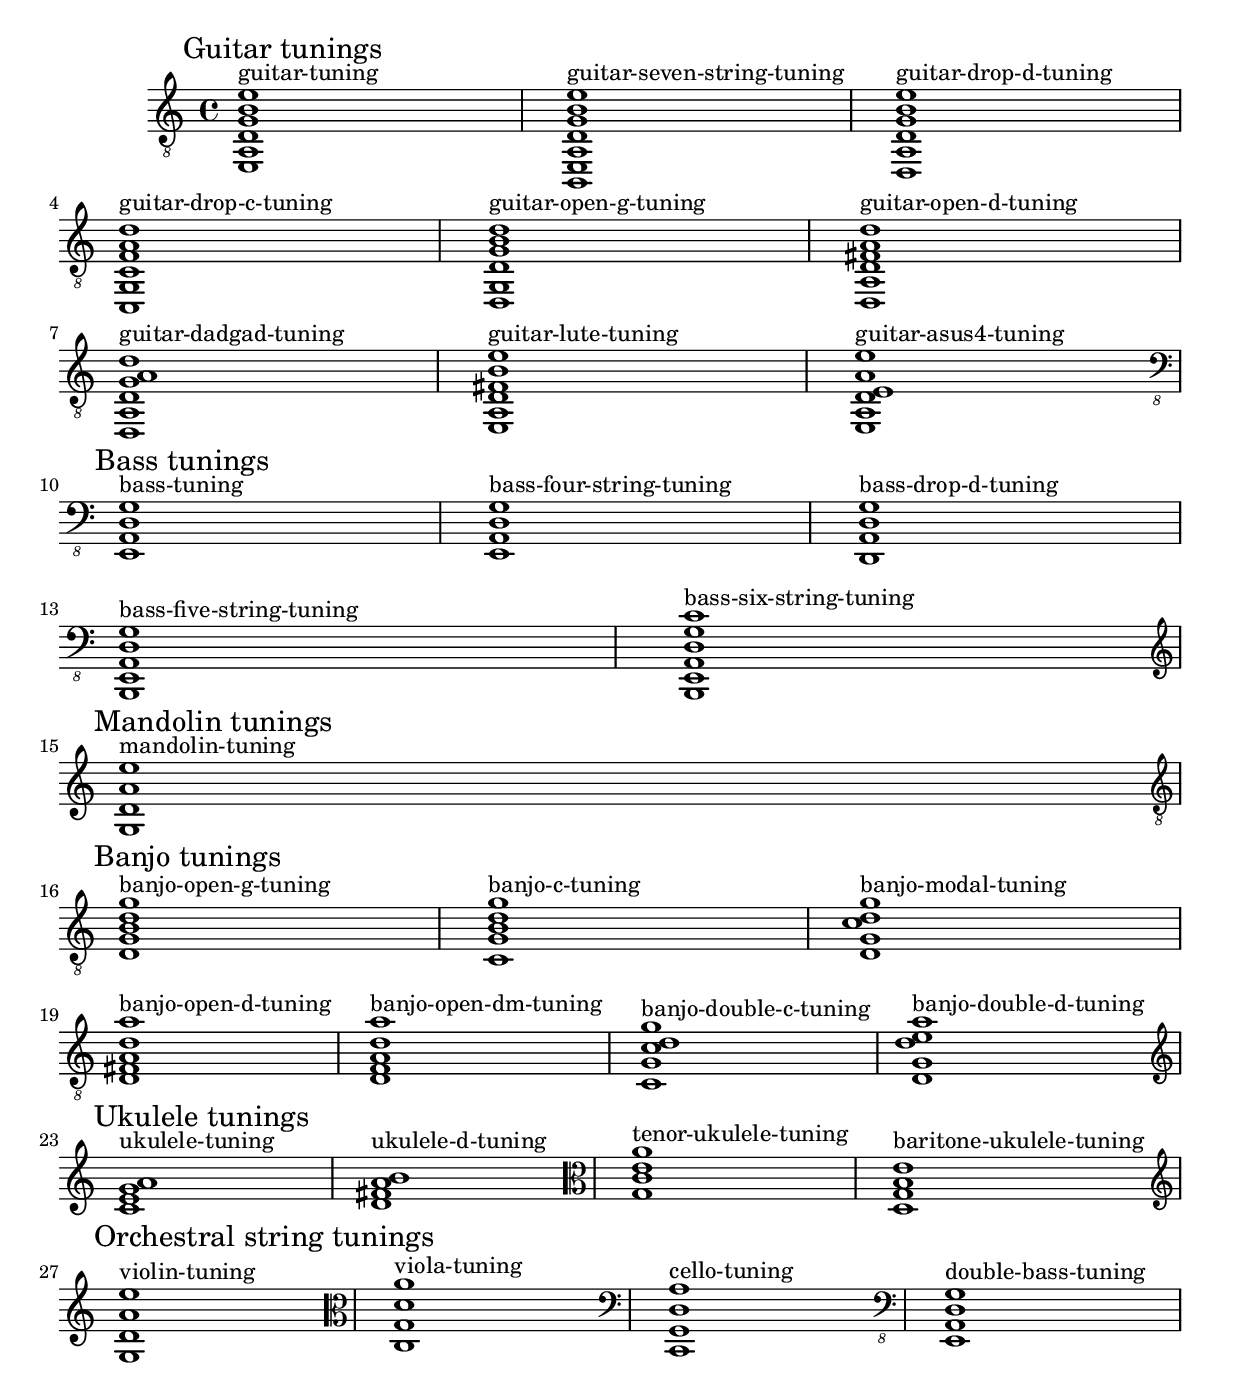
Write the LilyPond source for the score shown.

\version "2.17.11"

#(define (filter-instrument instrument-name tuning-alist)
   (filter (lambda (entry)
             (string-prefix? instrument-name
                            (symbol->string (car entry))))
           tuning-alist))

#(define (chord-display tuning-alist-entry)
   (let* ((tuning-symbol (car tuning-alist-entry))
	  (pitches (cdr tuning-alist-entry)))
     (make-music 'EventChord
		 'elements
		 (cons (make-music 'TextScriptEvent
				   'direction 1
				   'text (symbol->string tuning-symbol))
		       (map (lambda (pitch)
			      (make-music 'NoteEvent
					  'duration (ly:make-duration 0 0 1/1)
					  'pitch pitch))
			    pitches)))))

displayInstrumentDefaultTunings =
#(define-music-function (parser location instrument) (string?)
   (let* ((filtered-instruments (filter-instrument instrument defaultStringTunings))
          (display-elements (map chord-display filtered-instruments)))
     (make-music 'SequentialMusic 'elements display-elements)))


\score {
  {
    \new Staff {
      \textLengthOn
      \override Score.RehearsalMark.self-alignment-X = #LEFT

      \mark \markup {\left-align "Guitar tunings"}
      \clef "treble_8"
      \displayInstrumentDefaultTunings #"guitar"
      \break

      \mark \markup {\left-align "Bass tunings"}
      \clef "bass_8"
      \displayInstrumentDefaultTunings #"bass"
      \break

      \mark \markup {\left-align "Mandolin tunings"}
      \clef "treble"
      \displayInstrumentDefaultTunings #"mandolin"
      \break

      \mark \markup {\left-align "Banjo tunings"}
      \clef "treble_8"
      \displayInstrumentDefaultTunings #"banjo"
      \break

      \mark \markup {\left-align "Ukulele tunings"}
      \clef "treble"
      \displayInstrumentDefaultTunings #"ukulele"
      \clef "alto"
      \displayInstrumentDefaultTunings #"tenor-ukulele"
      \displayInstrumentDefaultTunings #"baritone-ukulele"
      \break

      \mark \markup {\left-align "Orchestral string tunings"}
      \clef "treble"
      \displayInstrumentDefaultTunings #"violin"
      \clef "alto"
      \displayInstrumentDefaultTunings #"viola"
      \clef "bass"
      \displayInstrumentDefaultTunings #"cello"
      \clef "bass_8"
      \displayInstrumentDefaultTunings #"double-bass"
    }
  }
}
